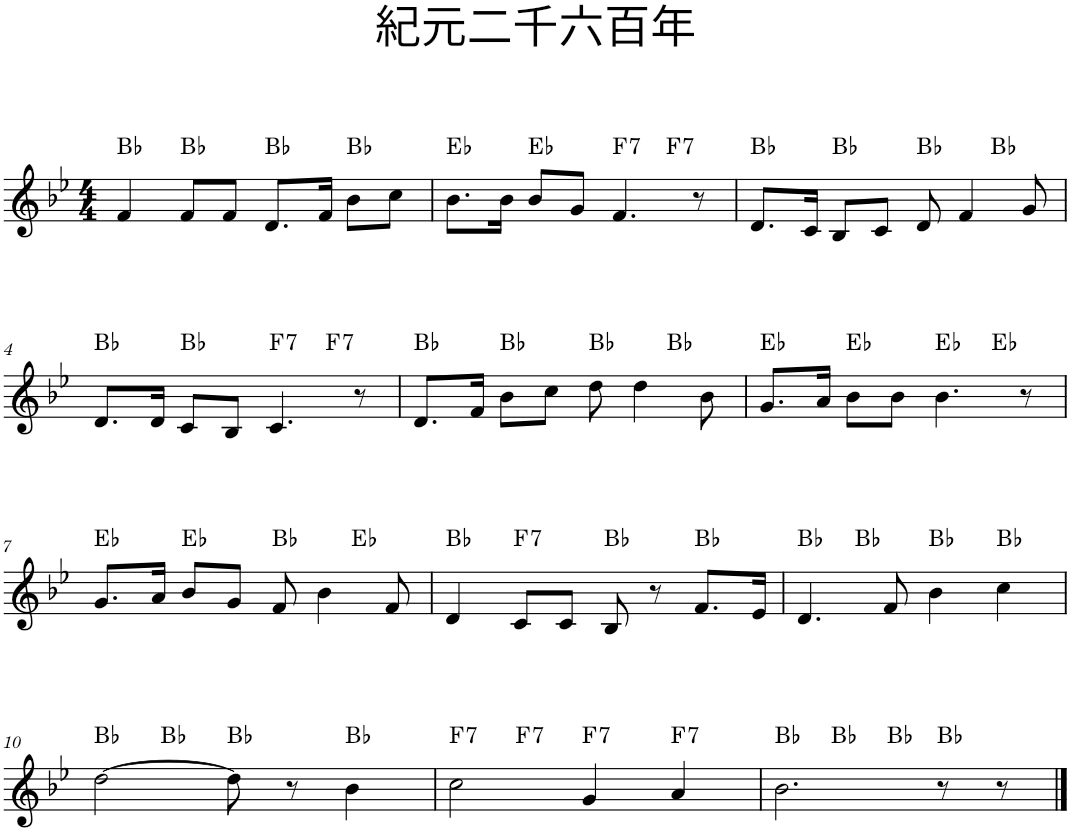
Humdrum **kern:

**kern	**harte
*part1	*part1
*staff1	*
*I"Piano	*
*I'Pno.	*
*clefG2	*
*k[b-e-]	*
*M4/4	*
=1	=1
4f/	Bb:maj
8f/L	Bb:maj
8f/J	.
8.d/L	Bb:maj
16f/Jk	.
8b-\L	Bb:maj
8cc\J	.
=2	=2
*^	*
8.b-\L	2.ryy	Eb:maj
16b-\Jk	.	.
8b-/L	.	Eb:maj
8g/J	.	.
!	!	!LO:H:kt=7
4.f/	.	F:7
!	!	!LO:H:kt=7
.	4ryy	F:7
8r	.	.
=3	=3	=3
8.d/L	2.ryy	Bb:maj
16c/Jk	.	.
8B-/L	.	Bb:maj
8c/J	.	.
8d/	.	Bb:maj
4f/	.	.
.	4ryy	Bb:maj
8g/	.	.
!!LO:LB:g=z	!!
=4	=4	=4
8.d/L	2.ryy	Bb:maj
16d/Jk	.	.
8c/L	.	Bb:maj
8B-/J	.	.
!	!	!LO:H:kt=7
4.c/	.	F:7
!	!	!LO:H:kt=7
.	4ryy	F:7
8r	.	.
=5	=5	=5
8.d/L	2.ryy	Bb:maj
16f/Jk	.	.
8b-\L	.	Bb:maj
8cc\J	.	.
8dd\	.	Bb:maj
4dd\	.	.
.	4ryy	Bb:maj
8b-\	.	.
=6	=6	=6
8.g/L	2.ryy	Eb:maj
16a/Jk	.	.
8b-\L	.	Eb:maj
8b-\J	.	.
4.b-\	.	Eb:maj
.	4ryy	Eb:maj
8r	.	.
!!LO:LB:g=z	!!
=7	=7	=7
8.g/L	2.ryy	Eb:maj
16a/Jk	.	.
8b-/L	.	Eb:maj
8g/J	.	.
8f/	.	Bb:maj
4b-\	.	.
.	4ryy	Eb:maj
8f/	.	.
*v	*v	*
=8	=8
4d/	Bb:maj
!	!LO:H:kt=7
8c/L	F:7
8c/J	.
8B-/	Bb:maj
8r	.
8.f/L	Bb:maj
16e-/Jk	.
=9	=9
*^	*
4.d/	4ryy	Bb:maj
.	2.ryy	Bb:maj
8f/	.	.
4b-\	.	Bb:maj
4cc\	.	Bb:maj
!!LO:LB:g=z	!!
=10	=10	=10
[>2dd\	4ryy	Bb:maj
.	2.ryy	Bb:maj
8dd\]	.	Bb:maj
8r	.	.
4b-\	.	Bb:maj
=11	=11	=11
!	!	!LO:H:kt=7
2cc\	4ryy	F:7
!	!	!LO:H:kt=7
.	2.ryy	F:7
!	!	!LO:H:kt=7
4g/	.	F:7
!	!	!LO:H:kt=7
4a/	.	F:7
=12	=12	=12
*	*^	*
2.b-\	4ryy	2ryy	Bb:maj
.	2.ryy	.	Bb:maj
.	.	2ryy	Bb:maj
8r	.	.	Bb:maj
8r	.	.	.
*v	*v	*v	*
==	==
*-	*-
